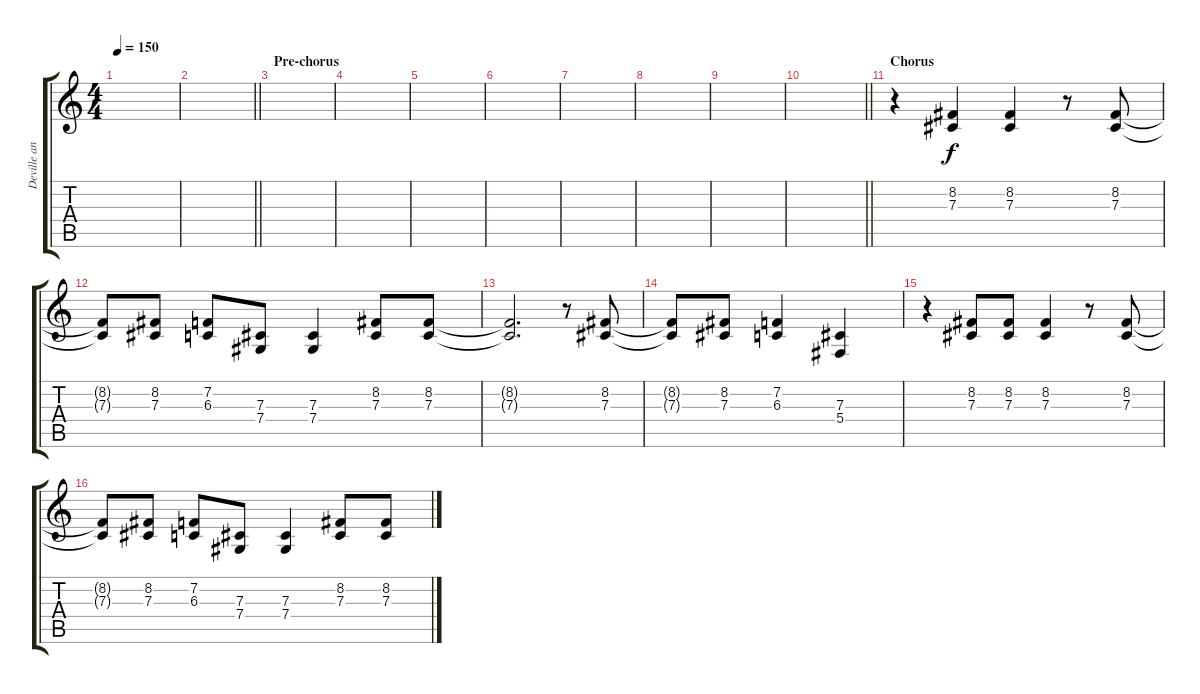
\track ("Deville and Dall ( Backing Vocals )" "Deville an") {instrument reedorgan}
\staff {score tabs}
\tuning (Eb4 Bb3 Gb3 Db3 Ab2 Eb2) {hide}
\ts (4 4)
\tempo 150
\clef g2
\ks c
|
\barLineRight lightlight
|
\section ("" "Pre-chorus")
|
|
|
|
|
|
|
\barLineRight lightlight
|
\section ("" "Chorus")
r.4 (8.2 7.3).4 (8.2 7.3).4 r.8 (8.2 7.3).8 |
(8.2{t} 7.3{t}).8 (8.2 7.3).8 (7.2 6.3).8 (7.3 7.4).8 (7.3 7.4).4 (8.2 7.3).8 (8.2 7.3).8 |
(8.2{t} 7.3{t}).2{d} r.8 (8.2 7.3).8 |
(8.2{t} 7.3{t}).8 (8.2 7.3).8 (7.2 6.3).4 (7.3 5.4).4 |
r.4 (8.2 7.3).8 (8.2 7.3).8 (8.2 7.3).4 r.8 (8.2 7.3).8 |
(8.2{t} 7.3{t}).8 (8.2 7.3).8 (7.2 6.3).8 (7.3 7.4).8 (7.3 7.4).4 (8.2 7.3).8 (8.2 7.3).8
